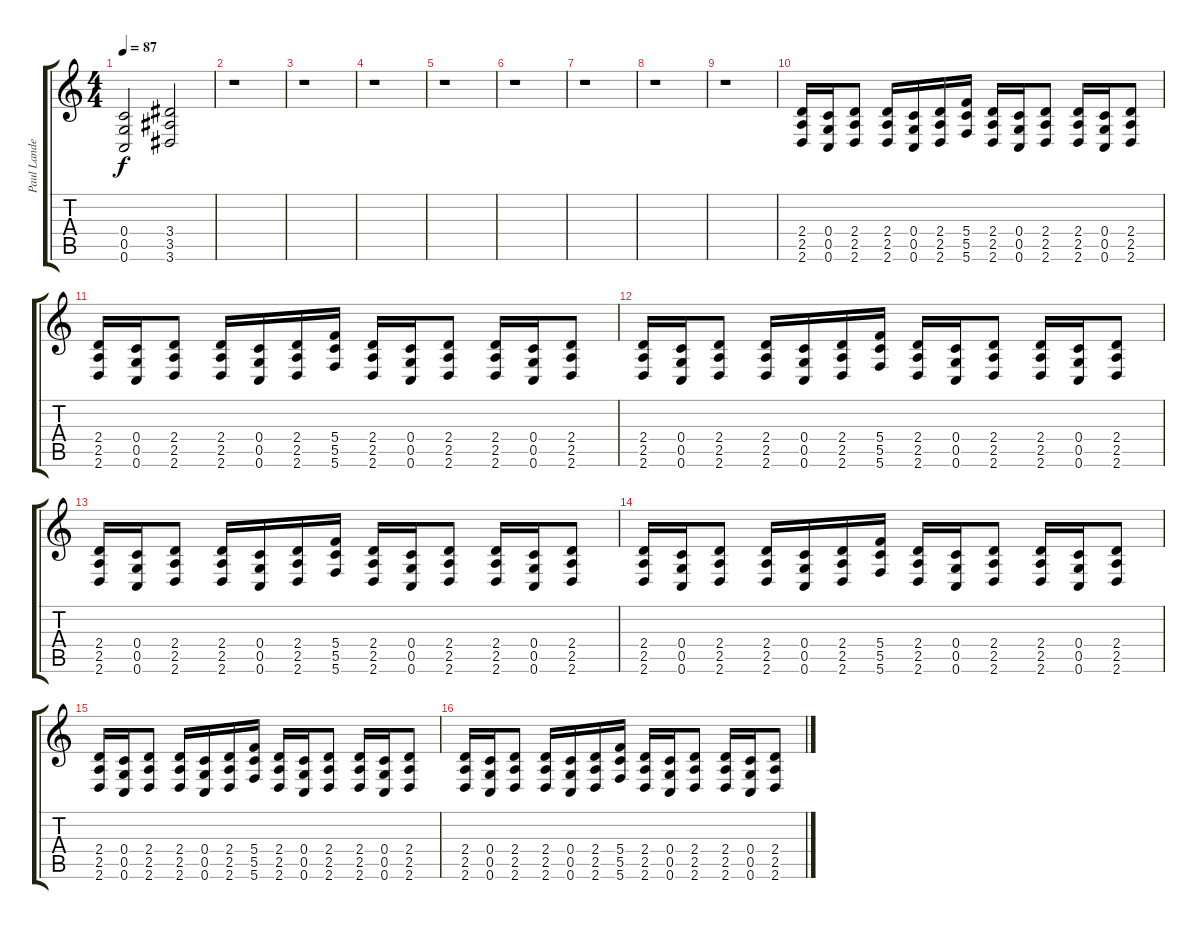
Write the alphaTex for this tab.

\track ("Paul Landers - Guitar 2" "Paul Lande") {instrument overdrivenguitar}
\staff {score tabs}
\tuning (D4 A3 F3 C3 G2 C2) {hide}
\ts (4 4)
\tempo 87
\clef g2
\ks c
(0.4 0.5 0.6).2{dy f} (3.4 3.5 3.6).2 |
r.1 |
r.1 |
r.1 |
r.1 |
r.1 |
r.1 |
r.1 |
r.1 |
(2.4 2.5 2.6).16 (0.4 0.5 0.6).16 (2.4 2.5 2.6).8 (2.4 2.5 2.6).16 (0.4 0.5 0.6).16 (2.4 2.5 2.6).16 (5.4 5.5 5.6).16 (2.4 2.5 2.6).16 (0.4 0.5 0.6).16 (2.4 2.5 2.6).8 (2.4 2.5 2.6).16 (0.4 0.5 0.6).16 (2.4 2.5 2.6).8 |
(2.4 2.5 2.6).16 (0.4 0.5 0.6).16 (2.4 2.5 2.6).8 (2.4 2.5 2.6).16 (0.4 0.5 0.6).16 (2.4 2.5 2.6).16 (5.4 5.5 5.6).16 (2.4 2.5 2.6).16 (0.4 0.5 0.6).16 (2.4 2.5 2.6).8 (2.4 2.5 2.6).16 (0.4 0.5 0.6).16 (2.4 2.5 2.6).8 |
(2.4 2.5 2.6).16 (0.4 0.5 0.6).16 (2.4 2.5 2.6).8 (2.4 2.5 2.6).16 (0.4 0.5 0.6).16 (2.4 2.5 2.6).16 (5.4 5.5 5.6).16 (2.4 2.5 2.6).16 (0.4 0.5 0.6).16 (2.4 2.5 2.6).8 (2.4 2.5 2.6).16 (0.4 0.5 0.6).16 (2.4 2.5 2.6).8 |
(2.4 2.5 2.6).16 (0.4 0.5 0.6).16 (2.4 2.5 2.6).8 (2.4 2.5 2.6).16 (0.4 0.5 0.6).16 (2.4 2.5 2.6).16 (5.4 5.5 5.6).16 (2.4 2.5 2.6).16 (0.4 0.5 0.6).16 (2.4 2.5 2.6).8 (2.4 2.5 2.6).16 (0.4 0.5 0.6).16 (2.4 2.5 2.6).8 |
(2.4 2.5 2.6).16 (0.4 0.5 0.6).16 (2.4 2.5 2.6).8 (2.4 2.5 2.6).16 (0.4 0.5 0.6).16 (2.4 2.5 2.6).16 (5.4 5.5 5.6).16 (2.4 2.5 2.6).16 (0.4 0.5 0.6).16 (2.4 2.5 2.6).8 (2.4 2.5 2.6).16 (0.4 0.5 0.6).16 (2.4 2.5 2.6).8 |
(2.4 2.5 2.6).16 (0.4 0.5 0.6).16 (2.4 2.5 2.6).8 (2.4 2.5 2.6).16 (0.4 0.5 0.6).16 (2.4 2.5 2.6).16 (5.4 5.5 5.6).16 (2.4 2.5 2.6).16 (0.4 0.5 0.6).16 (2.4 2.5 2.6).8 (2.4 2.5 2.6).16 (0.4 0.5 0.6).16 (2.4 2.5 2.6).8 |
(2.4 2.5 2.6).16 (0.4 0.5 0.6).16 (2.4 2.5 2.6).8 (2.4 2.5 2.6).16 (0.4 0.5 0.6).16 (2.4 2.5 2.6).16 (5.4 5.5 5.6).16 (2.4 2.5 2.6).16 (0.4 0.5 0.6).16 (2.4 2.5 2.6).8 (2.4 2.5 2.6).16 (0.4 0.5 0.6).16 (2.4 2.5 2.6).8
